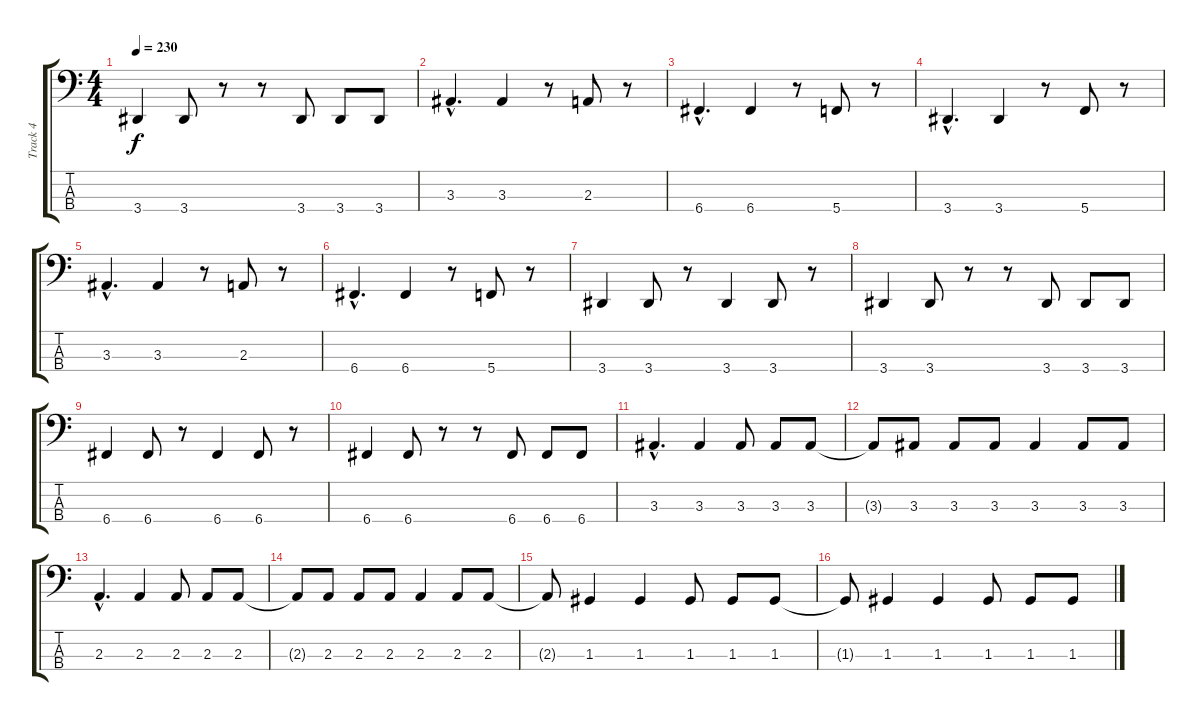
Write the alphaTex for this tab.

\track ("Track 4" "Track 4") {instrument electricbasspick}
\staff {score tabs}
\tuning (F2 C2 G1 C1) {hide}
\ts (4 4)
\tempo 230
\clef f4
\ks c
3.4.4{dy f} 3.4.8 r.8 r.8 3.4.8 3.4.8 3.4.8 |
3.3{hac}.4{d} 3.3.4 r.8 2.3.8 r.8 |
6.4{hac}.4{d} 6.4.4 r.8 5.4.8 r.8 |
3.4{hac}.4{d} 3.4.4 r.8 5.4.8 r.8 |
3.3{hac}.4{d} 3.3.4 r.8 2.3.8 r.8 |
6.4{hac}.4{d} 6.4.4 r.8 5.4.8 r.8 |
3.4.4 3.4.8 r.8 3.4.4 3.4.8 r.8 |
3.4.4 3.4.8 r.8 r.8 3.4.8 3.4.8 3.4.8 |
6.4.4 6.4.8 r.8 6.4.4 6.4.8 r.8 |
6.4.4 6.4.8 r.8 r.8 6.4.8 6.4.8 6.4.8 |
3.3{hac}.4{d} 3.3.4 3.3.8 3.3.8 3.3.8 |
3.3{t}.8 3.3.8 3.3.8 3.3.8 3.3.4 3.3.8 3.3.8 |
2.3{hac}.4{d} 2.3.4 2.3.8 2.3.8 2.3.8 |
2.3{t}.8 2.3.8 2.3.8 2.3.8 2.3.4 2.3.8 2.3.8 |
2.3{t}.8 1.3.4 1.3.4 1.3.8 1.3.8 1.3.8 |
1.3{t}.8 1.3.4 1.3.4 1.3.8 1.3.8 1.3.8
